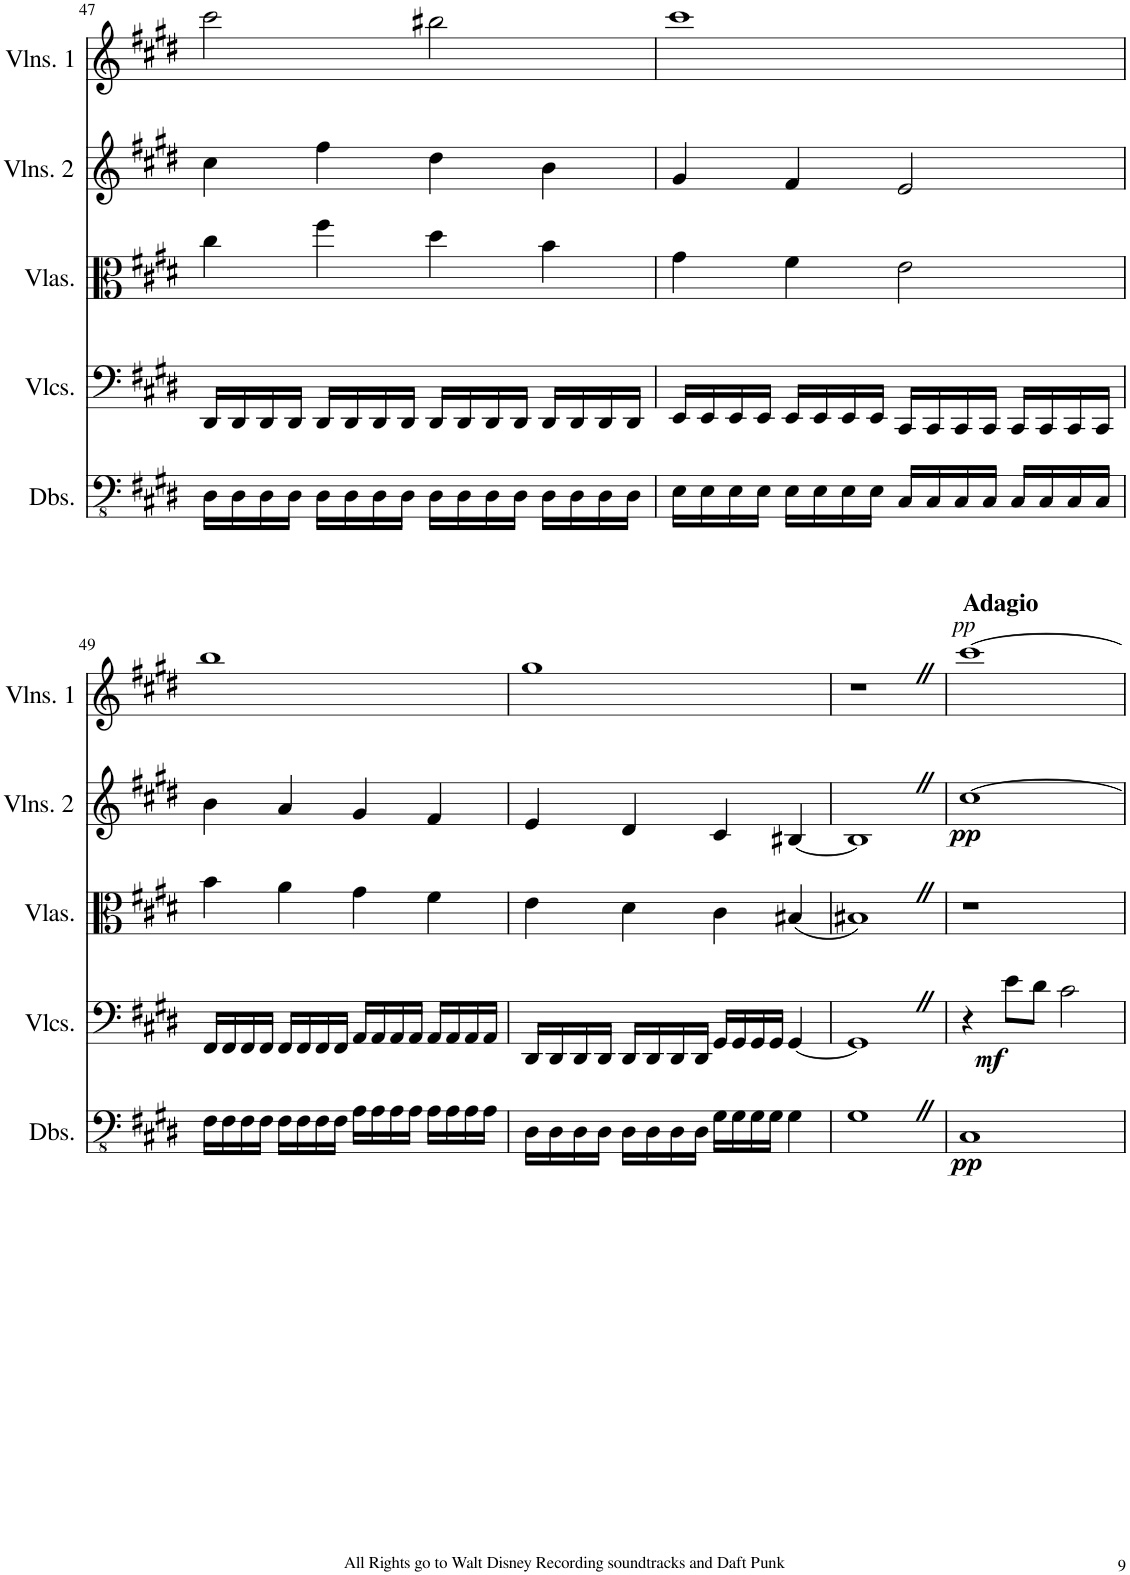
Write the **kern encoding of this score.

**kern	**dynam	**kern	**dynam	**kern	**kern	**dynam	**kern
*part5	*part5	*part4	*part4	*part3	*part2	*part2	*part1
*staff5	*staff5	*staff4	*staff4	*staff3	*staff2	*staff2	*staff1
*I"Double Basses	*	*I"Violoncellos	*	*I"Violas	*I"Violins 2	*	*I"Violins 1
*I'Dbs.	*	*I'Vlcs.	*	*I'Vlas.	*I'Vlns. 2	*	*I'Vlns. 1
!!LO:PB:g=z
*clefFv4	*	*clefF4	*	*clefC3	*clefG2	*	*clefG2
*k[f#c#g#d#]	*	*k[f#c#g#d#]	*	*k[f#c#g#d#]	*k[f#c#g#d#]	*	*k[f#c#g#d#]
*M4/4	*	*M4/4	*	*M4/4	*M4/4	*	*M4/4
=47	=47	=47	=47	=47	=47	=47	=47
16DD#\LL	.	16DD#/LL	.	4cc#\	4cc#\	.	2ccc#\
16DD#\	.	16DD#/	.	.	.	.	.
16DD#\	.	16DD#/	.	.	.	.	.
16DD#\JJ	.	16DD#/JJ	.	.	.	.	.
16DD#\LL	.	16DD#/LL	.	4ff#\	4ff#\	.	.
16DD#\	.	16DD#/	.	.	.	.	.
16DD#\	.	16DD#/	.	.	.	.	.
16DD#\JJ	.	16DD#/JJ	.	.	.	.	.
16DD#\LL	.	16DD#/LL	.	4dd#\	4dd#\	.	2bb#X\
16DD#\	.	16DD#/	.	.	.	.	.
16DD#\	.	16DD#/	.	.	.	.	.
16DD#\JJ	.	16DD#/JJ	.	.	.	.	.
16DD#\LL	.	16DD#/LL	.	4b\	4b\	.	.
16DD#\	.	16DD#/	.	.	.	.	.
16DD#\	.	16DD#/	.	.	.	.	.
16DD#\JJ	.	16DD#/JJ	.	.	.	.	.
=48	=48	=48	=48	=48	=48	=48	=48
16EE\LL	.	16EE/LL	.	4g#\	4g#/	.	1ccc#
16EE\	.	16EE/	.	.	.	.	.
16EE\	.	16EE/	.	.	.	.	.
16EE\JJ	.	16EE/JJ	.	.	.	.	.
16EE\LL	.	16EE/LL	.	4f#\	4f#/	.	.
16EE\	.	16EE/	.	.	.	.	.
16EE\	.	16EE/	.	.	.	.	.
16EE\JJ	.	16EE/JJ	.	.	.	.	.
16CC#/LL	.	16CC#/LL	.	2e\	2e/	.	.
16CC#/	.	16CC#/	.	.	.	.	.
16CC#/	.	16CC#/	.	.	.	.	.
16CC#/JJ	.	16CC#/JJ	.	.	.	.	.
16CC#/LL	.	16CC#/LL	.	.	.	.	.
16CC#/	.	16CC#/	.	.	.	.	.
16CC#/	.	16CC#/	.	.	.	.	.
16CC#/JJ	.	16CC#/JJ	.	.	.	.	.
!!LO:LB:g=z
=49	=49	=49	=49	=49	=49	=49	=49
16FF#\LL	.	16FF#/LL	.	4b\	4b\	.	1bb
16FF#\	.	16FF#/	.	.	.	.	.
16FF#\	.	16FF#/	.	.	.	.	.
16FF#\JJ	.	16FF#/JJ	.	.	.	.	.
16FF#\LL	.	16FF#/LL	.	4a\	4a/	.	.
16FF#\	.	16FF#/	.	.	.	.	.
16FF#\	.	16FF#/	.	.	.	.	.
16FF#\JJ	.	16FF#/JJ	.	.	.	.	.
16AA\LL	.	16AA/LL	.	4g#\	4g#/	.	.
16AA\	.	16AA/	.	.	.	.	.
16AA\	.	16AA/	.	.	.	.	.
16AA\JJ	.	16AA/JJ	.	.	.	.	.
16AA\LL	.	16AA/LL	.	4f#\	4f#/	.	.
16AA\	.	16AA/	.	.	.	.	.
16AA\	.	16AA/	.	.	.	.	.
16AA\JJ	.	16AA/JJ	.	.	.	.	.
=50	=50	=50	=50	=50	=50	=50	=50
16DD#\LL	.	16DD#/LL	.	4e\	4e/	.	1gg#
16DD#\	.	16DD#/	.	.	.	.	.
16DD#\	.	16DD#/	.	.	.	.	.
16DD#\JJ	.	16DD#/JJ	.	.	.	.	.
16DD#\LL	.	16DD#/LL	.	4d#\	4d#/	.	.
16DD#\	.	16DD#/	.	.	.	.	.
16DD#\	.	16DD#/	.	.	.	.	.
16DD#\JJ	.	16DD#/JJ	.	.	.	.	.
16GG#\LL	.	16GG#/LL	.	4c#\	4c#/	.	.
16GG#\	.	16GG#/	.	.	.	.	.
16GG#\	.	16GG#/	.	.	.	.	.
16GG#\JJ	.	16GG#/JJ	.	.	.	.	.
4GG#\	.	[4GG#/	.	(4B#X/	[4B#X/	.	.
=51	=51	=51	=51	=51	=51	=51	=51
1GG#Z	.	1GG#Z]	.	1B#XZ)	1B#Z]	.	1r
=52	=52	=52	=52	=52	=52	=52	=52
!	!	!	!	!	!	!	!LO:TX:a:B:t=Adagio
!	!	!	!	!	!	!	!LO:TX:a:i:t=pp
!	!LO:DY:b	!	!	!	!	!LO:DY:b	!
1CC#	pp	4r	.	1r	[1cc#	pp	[1ccc#
!	!	!	!LO:DY:b	!	!	!	!
.	.	8e\L	mf	.	.	.	.
.	.	8d#\J	.	.	.	.	.
.	.	2c#\	.	.	.	.	.
=	=	=	=	=	=	=	=
*-	*-	*-	*-	*-	*-	*-	*-
